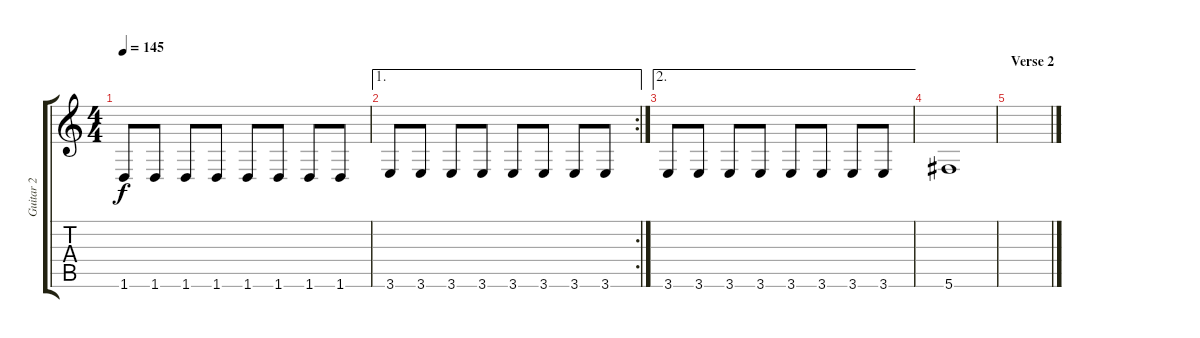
\track ("Guitar 2" "Guitar 2") {instrument distortionguitar}
\staff {score tabs}
\tuning (Db4 Ab3 E3 B2 Gb2 Db2) {hide}
\ts (4 4)
\tempo 145
\clef g2
\ks c
1.6.8{dy f} 1.6.8 1.6.8 1.6.8 1.6.8 1.6.8 1.6.8 1.6.8 |
\ae 1
\rc 2
3.6.8 3.6.8 3.6.8 3.6.8 3.6.8 3.6.8 3.6.8 3.6.8 |
\ae 2
3.6.8 3.6.8 3.6.8 3.6.8 3.6.8 3.6.8 3.6.8 3.6.8 |
5.6.1 |
\section ("" "Verse 2")
